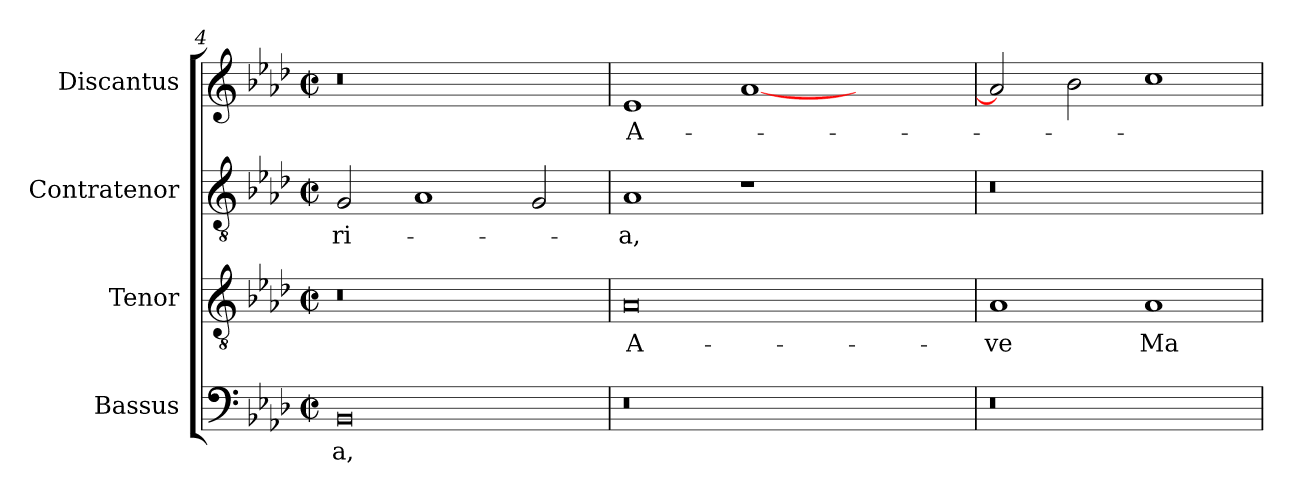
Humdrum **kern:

**kern	**text	**kern	**text	**kern	**text	**kern	**text
*part4	*part4	*part3	*part3	*part2	*part2	*part1	*part1
*staff4	*staff4	*staff3	*staff3	*staff2	*staff2	*staff1	*staff1
*I"Bassus	*	*I"Tenor	*	*I"Contratenor	*	*I"Discantus	*
*clefF4	*	*clefGv2	*	*clefGv2	*	*clefG2	*
*k[b-e-a-d-]	*	*k[b-e-a-d-]	*	*k[b-e-a-d-]	*	*k[b-e-a-d-]	*
*A-:	*	*A-:	*	*A-:	*	*A-:	*
*M2/2	*	*M2/2	*	*M2/2	*	*M2/2	*
*met(c|)	*	*met(c|)	*	*met(c|)	*	*met(c|)	*
=4	=4	=4	=4	=4	=4	=4	=4
!	!LO:LY:b:cj	!	!	!	!LO:LY:b:cj	!	!
0BB-	-a,	0r	.	2G/	-ri-	0r	.
.	.	.	.	1A-	.	.	.
.	.	.	.	2G/	.	.	.
=5	=5	=5	=5	=5	=5	=5	=5
!	!	!	!LO:LY:b:rj	!	!LO:LY:b:cj	!	!LO:LY:b:cj
0r	.	0A-	A-	1A-	-a,	1e-	A-
!	!	!	!	!LO:N:vis=1	!	!	!
.	.	.	.	0r	.	[>1a-	.
1ryy	.	1ryy	.	.	.	1ryy	.
!!LO:LB:g=z
=6	=6	=6	=6	=6	=6	=6	=6
!	!	!	!LO:LY:b:cj	!	!	!	!
0r	.	1A-	-ve	0r	.	2a-/]	.
.	.	.	.	.	.	2b-\	.
!	!	!	!LO:LY:b:cj	!	!	!	!
.	.	1A-	Ma-	.	.	1cc	.
=	=	=	=	=	=	=	=
*-	*-	*-	*-	*-	*-	*-	*-
